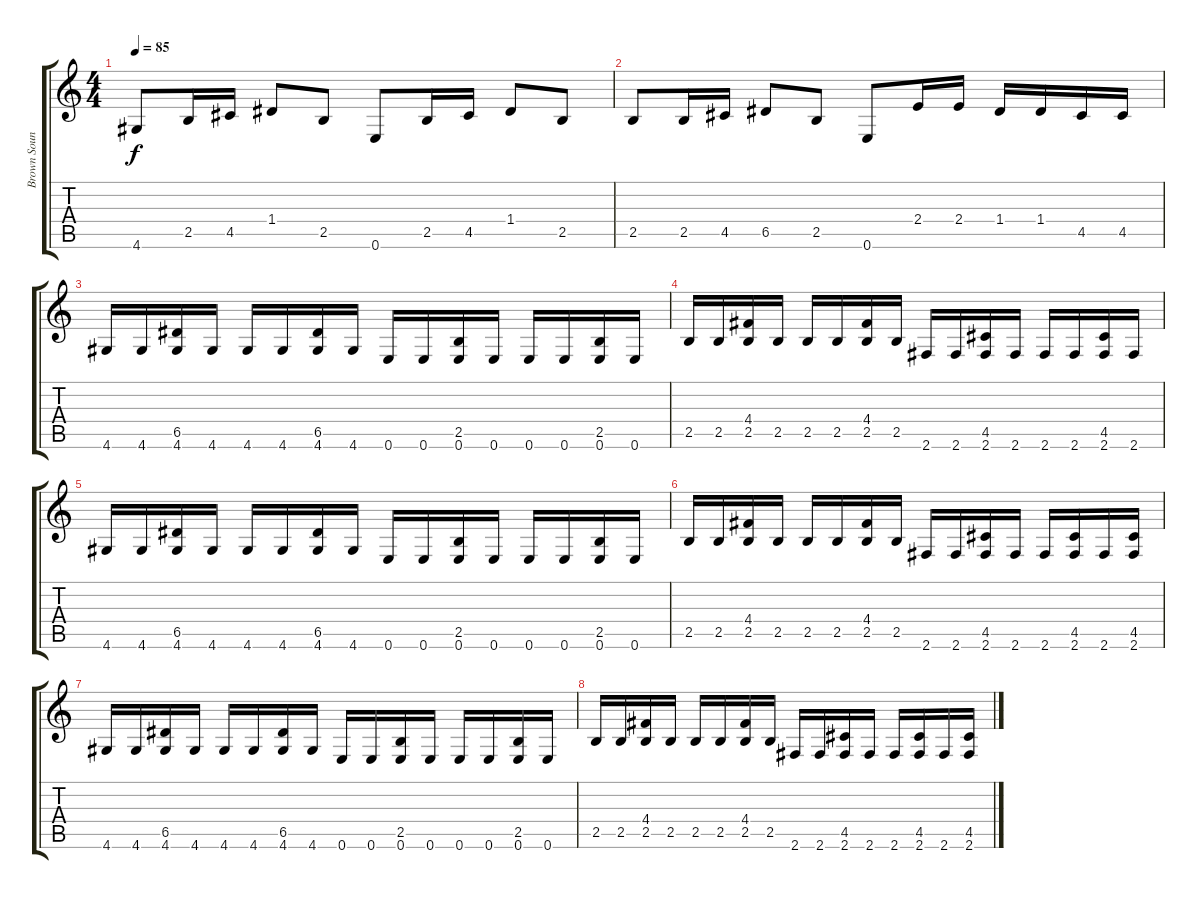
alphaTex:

\track ("Brown Sound" "Brown Soun") {instrument distortionguitar}
\staff {score tabs}
\tuning (E4 B3 G3 D3 A2 E2) {hide}
\ts (4 4)
\tempo 85
\clef g2
\ks c
4.6.8{dy f} 2.5.16 4.5.16 1.4.8 2.5.8 0.6.8 2.5.16 4.5.16 1.4.8 2.5.8 |
2.5.8 2.5.16 4.5.16 6.5.8 2.5.8 0.6.8 2.4.16 2.4.16 1.4.16 1.4.16 4.5.16 4.5.16 |
4.6.16{instrument electricguitarmuted} 4.6.16 (6.5 4.6).16{instrument distortionguitar} 4.6.16{instrument electricguitarmuted} 4.6.16 4.6.16 (6.5 4.6).16{instrument distortionguitar} 4.6.16{instrument electricguitarmuted} 0.6.16 0.6.16 (2.5 0.6).16{instrument distortionguitar} 0.6.16{instrument electricguitarmuted} 0.6.16 0.6.16 (2.5 0.6).16{instrument distortionguitar} 0.6.16{instrument electricguitarmuted} |
2.5.16{instrument electricguitarmuted} 2.5.16 (4.4 2.5).16{instrument distortionguitar} 2.5.16{instrument electricguitarmuted} 2.5.16 2.5.16 (4.4 2.5).16{instrument distortionguitar} 2.5.16{instrument electricguitarmuted} 2.6.16{instrument electricguitarmuted} 2.6.16 (4.5 2.6).16{instrument distortionguitar} 2.6.16{instrument electricguitarmuted} 2.6.16 2.6.16 (4.5 2.6).16{instrument distortionguitar} 2.6.16{instrument electricguitarmuted} |
4.6.16{instrument electricguitarmuted} 4.6.16 (6.5 4.6).16{instrument distortionguitar} 4.6.16{instrument electricguitarmuted} 4.6.16 4.6.16 (6.5 4.6).16{instrument distortionguitar} 4.6.16{instrument electricguitarmuted} 0.6.16 0.6.16 (2.5 0.6).16{instrument distortionguitar} 0.6.16{instrument electricguitarmuted} 0.6.16 0.6.16 (2.5 0.6).16{instrument distortionguitar} 0.6.16{instrument electricguitarmuted} |
2.5.16{instrument electricguitarmuted} 2.5.16 (4.4 2.5).16{instrument distortionguitar} 2.5.16{instrument electricguitarmuted} 2.5.16 2.5.16 (4.4 2.5).16{instrument distortionguitar} 2.5.16{instrument electricguitarmuted} 2.6.16 2.6.16 (4.5 2.6).16{instrument distortionguitar} 2.6.16{instrument electricguitarmuted} 2.6.16 (4.5 2.6).16{instrument distortionguitar} 2.6.16{instrument electricguitarmuted} (4.5 2.6).16{instrument distortionguitar} |
4.6.16{instrument electricguitarmuted} 4.6.16 (6.5 4.6).16{instrument distortionguitar} 4.6.16{instrument electricguitarmuted} 4.6.16 4.6.16 (6.5 4.6).16{instrument distortionguitar} 4.6.16{instrument electricguitarmuted} 0.6.16 0.6.16 (2.5 0.6).16{instrument distortionguitar} 0.6.16{instrument electricguitarmuted} 0.6.16 0.6.16 (2.5 0.6).16{instrument distortionguitar} 0.6.16{instrument electricguitarmuted} |
2.5.16{instrument electricguitarmuted} 2.5.16 (4.4 2.5).16{instrument distortionguitar} 2.5.16{instrument electricguitarmuted} 2.5.16 2.5.16 (4.4 2.5).16{instrument distortionguitar} 2.5.16{instrument electricguitarmuted} 2.6.16 2.6.16 (4.5 2.6).16{instrument distortionguitar} 2.6.16{instrument electricguitarmuted} 2.6.16 (4.5 2.6).16{instrument distortionguitar} 2.6.16{instrument electricguitarmuted} (4.5 2.6).16{instrument distortionguitar}
